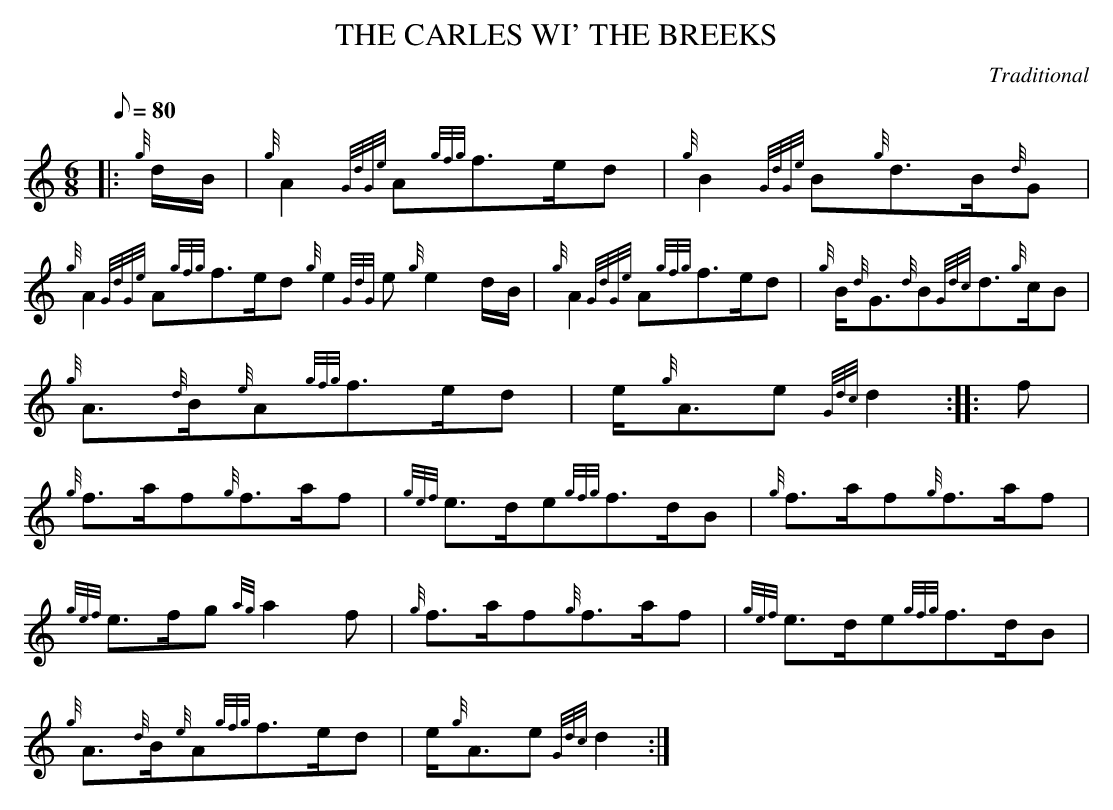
X:1
T:THE CARLES WI' THE BREEKS
M:6/8
L:1/8
Q:80
C:Traditional
K:HP
|: {g}d/2B/2 | \
{g}A2{GdGe}A{gfg}f3/2e/2d | \
{g}B2{GdGe}B{g}d3/2B/2{d}G |
{g}A2{GdGe}A{gfg}f3/2e/2d{g}e2{GdG}e{g}e2d/2B/2 | \
{g}A2{GdGe}A{gfg}f3/2e/2d | \
{g}B/2{d}G3/2{d}B{Gdc}d3/2{g}c/2B |
{g}A3/2{d}B/2{e}A{gfg}f3/2e/2d | \
e/2{g}A3/2e{Gdc}d2 :: \
f |
{g}f3/2a/2f{g}f3/2a/2f | \
{gef}e3/2d/2e{gfg}f3/2d/2B | \
{g}f3/2a/2f{g}f3/2a/2f |
{gef}e3/2f/2g{ag}a2f | \
{g}f3/2a/2f{g}f3/2a/2f | \
{gef}e3/2d/2e{gfg}f3/2d/2B |
{g}A3/2{d}B/2{e}A{gfg}f3/2e/2d | \
e/2{g}A3/2e{Gdc}d2 :|
